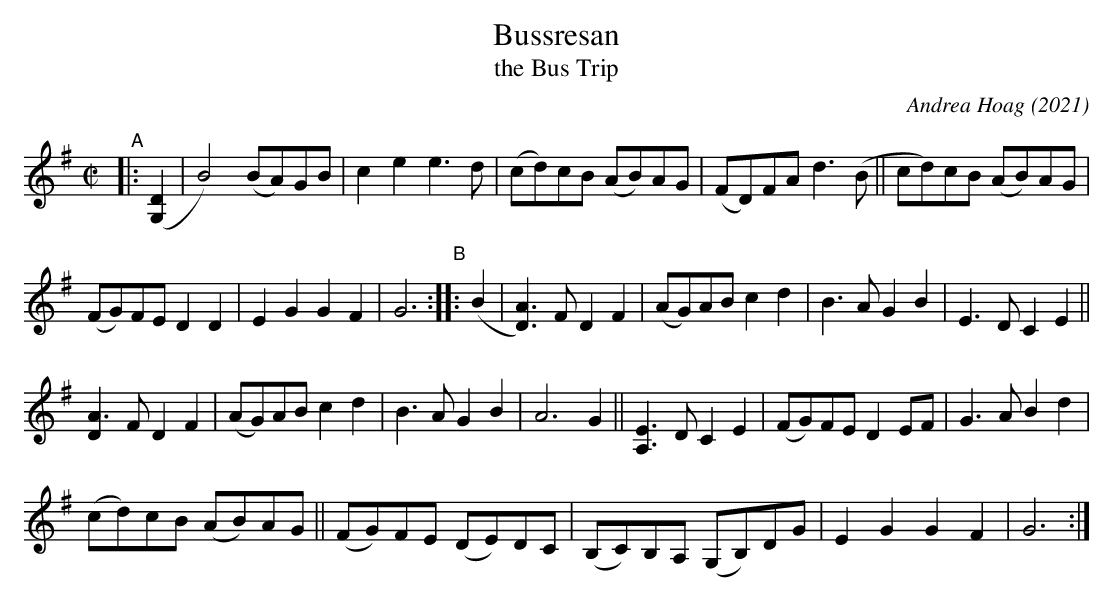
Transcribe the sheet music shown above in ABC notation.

X:1
T: Bussresan
T: the Bus Trip
C: Andrea Hoag (2021)
M: C|
L: 1/8
K: G
"^A"|: ([D2G,2] |\
B4) (BA)GB | c2e2 e3d | (cd)cB (AB)AG | (FD)FA d3(B || cd)cB (AB)AG |
(FG)FE D2D2 | E2G2 G2F2 | G6 "^B":: (B2 | [A3D3])F D2F2 | (AG)AB c2d2 | B3A G2B2 | E3D C2E2 ||
[A3D2]F D2F2 | (AG)AB c2d2 | B3A G2B2 | A6 G2 || [E3A,3]D C2E2 | (FG)FE D2EF | G3A B2d2 |
(cd)cB (AB)AG || (FG)FE (DE)DC | (B,C)B,A, (G,B,)DG | E2G2 G2F2 | G6 :|
